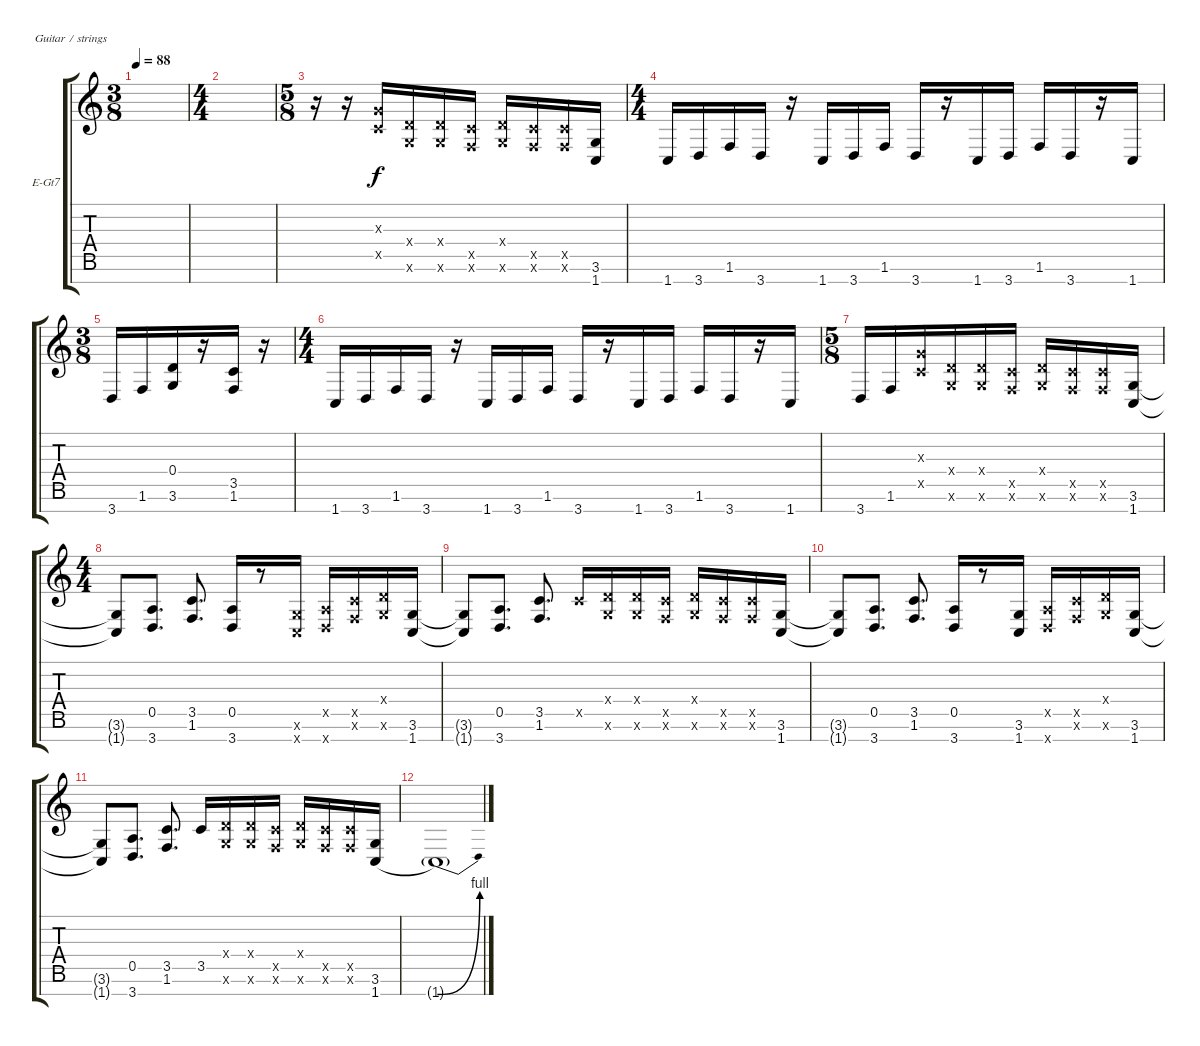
\bracketExtendMode groupsimilarinstruments
\firstSystemTrackNameOrientation horizontal
\otherSystemsTrackNameOrientation horizontal
\track ("Electric Guitar" "E-Gt7") {instrument distortionguitar}
\staff {score tabs}
\tuning (E4 B3 G3 D3 A2 E2 B1)
\ts (3 8)
\tempo 88
\clef g2
\scale
0.333333
\ks c
|
\ts (4 4)
\scale
0.333333 |
\ts (5 8)
\scale
0.333333 r.16 r.16 (0.3{x} 3.5{x}).16 (0.4{x} 3.6{x}).16 (0.4{x} 3.6{x}).16 (3.5{x} 1.6{x}).16 (0.4{x} 3.6{x}).16 (3.5{x} 1.6{x}).16 (3.5{x} 1.6{x}).16 (3.6 1.7).16 |
\ts (4 4)
\scale
0.333333 1.7.16 3.7.16 1.6.16 3.7.16 r.16 1.7.16 3.7.16 1.6.16 3.7.16 r.16 1.7.16 3.7.16 1.6.16 3.7.16 r.16 1.7.16 |
\ts (3 8)
\scale
0.333333 3.7.16 1.6.16 (0.4 3.6).16 r.16 (3.5 1.6).16 r.16 |
\ts (4 4)
\scale
0.333333 1.7.16 3.7.16 1.6.16 3.7.16 r.16 1.7.16 3.7.16 1.6.16 3.7.16 r.16 1.7.16 3.7.16 1.6.16 3.7.16 r.16 1.7.16 |
\ts (5 8)
\scale
0.39527 3.7.16 1.6.16 (0.3{x} 3.5{x}).16 (0.4{x} 3.6{x}).16 (0.4{x} 3.6{x}).16 (3.5{x} 1.6{x}).16 (0.4{x} 3.6{x}).16 (3.5{x} 1.6{x}).16 (3.5{x} 1.6{x}).16 (3.6 1.7).16 |
\ts (4 4)
\scale
0.39527 (3.6{t} 1.7{t}).8 (0.5 3.7).8{d} (3.5 1.6).8{d} (0.5 3.7).16 r.8 (3.6{x} 1.7{x}).16 (0.5{x} 3.7{x}).16 (3.5{x} 1.6{x}).16 (0.4{x} 3.6{x}).16 (3.6 1.7).16 |
\scale
0.209459 (3.6{t} 1.7{t}).8 (0.5 3.7).8{d} (3.5 1.6).8{d} 3.5{x}.16 (0.4{x} 3.6{x}).16 (0.4{x} 3.6{x}).16 (3.5{x} 1.6{x}).16 (0.4{x} 3.6{x}).16 (3.5{x} 1.6{x}).16 (3.5{x} 1.6{x}).16 (3.6 1.7).16 |
\scale
0.333333 (3.6{t} 1.7{t}).8 (0.5 3.7).8{d} (3.5 1.6).8{d} (0.5 3.7).16 r.8 (3.6 1.7).16 (0.5{x} 3.7{x}).16 (3.5{x} 1.6{x}).16 (0.4{x} 3.6{x}).16 (3.6 1.7).16 |
\scale
0.333333 (3.6{t} 1.7{t}).8 (0.5 3.7).8{d} (3.5 1.6).8{d} 3.5.16 (0.4{x} 3.6{x}).16 (0.4{x} 3.6{x}).16 (3.5{x} 1.6{x}).16 (0.4{x} 3.6{x}).16 (3.5{x} 1.6{x}).16 (3.5{x} 1.6{x}).16 (3.6 1.7{be (hold 0 0 60 0)}).16 |
\scale
0.333333 1.7{be (bend 0 0 60 4) t}.1 |
\scale
0.333333 |
\scale
0.333333 |
\scale
0.333333 |
\scale
0.333333
